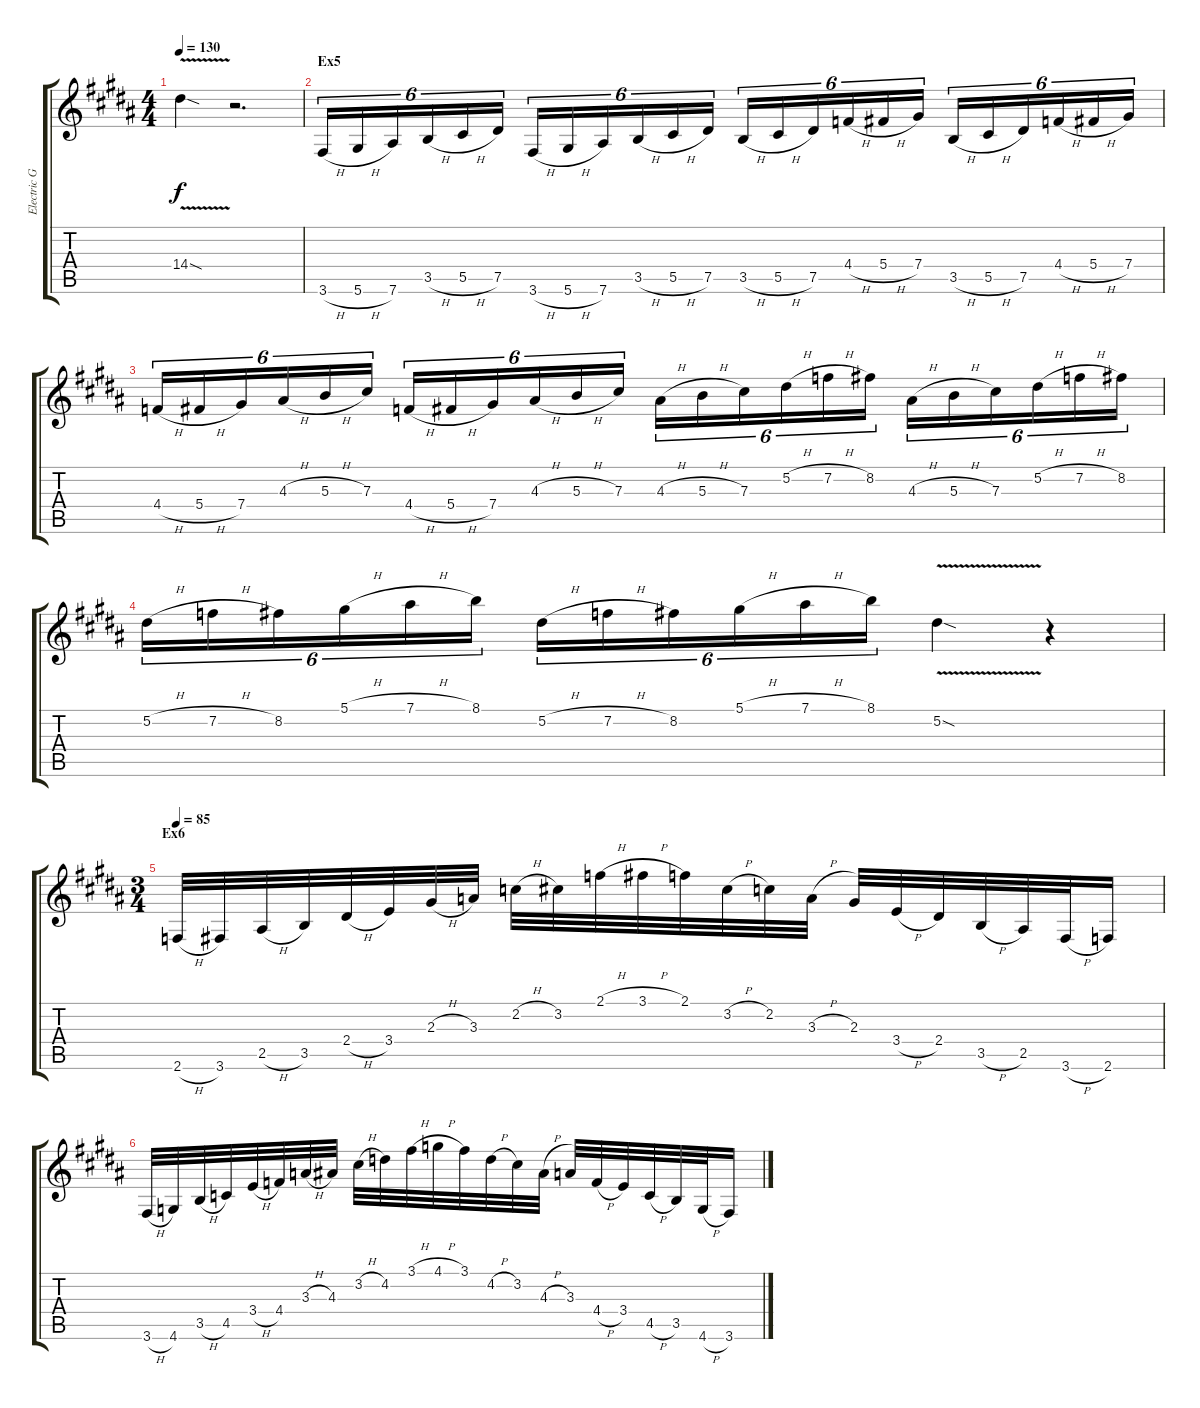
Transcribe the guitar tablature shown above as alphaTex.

\track ("Electric Guitar" "Electric G") {instrument distortionguitar}
\staff {score tabs}
\tuning (Eb4 Bb3 Gb3 Db3 Ab2 Eb2) {hide}
\ts (4 4)
\tempo 130
\clef g2
\ks b
14.4{v sod}.4{dy f} r.2{d} |
\section ("" "Ex5")
3.6{h}.16{tu (6 4)} 5.6{h}.16{tu (6 4)} 7.6.16{tu (6 4)} 3.5{h}.16{tu (6 4)} 5.5{h}.16{tu (6 4)} 7.5.16{tu (6 4)} 3.6{h}.16{tu (6 4)} 5.6{h}.16{tu (6 4)} 7.6.16{tu (6 4)} 3.5{h}.16{tu (6 4)} 5.5{h}.16{tu (6 4)} 7.5.16{tu (6 4)} 3.5{h}.16{tu (6 4)} 5.5{h}.16{tu (6 4)} 7.5.16{tu (6 4)} 4.4{h}.16{tu (6 4)} 5.4{h}.16{tu (6 4)} 7.4.16{tu (6 4)} 3.5{h}.16{tu (6 4)} 5.5{h}.16{tu (6 4)} 7.5.16{tu (6 4)} 4.4{h}.16{tu (6 4)} 5.4{h}.16{tu (6 4)} 7.4.16{tu (6 4)} |
4.4{h}.16{tu (6 4)} 5.4{h}.16{tu (6 4)} 7.4.16{tu (6 4)} 4.3{h}.16{tu (6 4)} 5.3{h}.16{tu (6 4)} 7.3.16{tu (6 4)} 4.4{h}.16{tu (6 4)} 5.4{h}.16{tu (6 4)} 7.4.16{tu (6 4)} 4.3{h}.16{tu (6 4)} 5.3{h}.16{tu (6 4)} 7.3.16{tu (6 4)} 4.3{h}.16{tu (6 4)} 5.3{h}.16{tu (6 4)} 7.3.16{tu (6 4)} 5.2{h}.16{tu (6 4)} 7.2{h}.16{tu (6 4)} 8.2.16{tu (6 4)} 4.3{h}.16{tu (6 4)} 5.3{h}.16{tu (6 4)} 7.3.16{tu (6 4)} 5.2{h}.16{tu (6 4)} 7.2{h}.16{tu (6 4)} 8.2.16{tu (6 4)} |
5.2{h}.16{tu (6 4)} 7.2{h}.16{tu (6 4)} 8.2.16{tu (6 4)} 5.1{h}.16{tu (6 4)} 7.1{h}.16{tu (6 4)} 8.1.16{tu (6 4)} 5.2{h}.16{tu (6 4)} 7.2{h}.16{tu (6 4)} 8.2.16{tu (6 4)} 5.1{h}.16{tu (6 4)} 7.1{h}.16{tu (6 4)} 8.1.16{tu (6 4)} 5.2{v sod}.4 r.4 |
\ts (3 4)
\section ("" "Ex6")
\tempo 85
2.6{h}.32 3.6.32 2.5{h}.32 3.5.32 2.4{h}.32 3.4.32 2.3{h}.32 3.3.32 2.2{h}.32 3.2.32 2.1{h}.32 3.1{h}.32 2.1.32 3.2{h}.32 2.2.32 3.3{h}.32 2.3.32 3.4{h}.32 2.4.32 3.5{h}.32 2.5.32 3.6{h}.32 2.6.16 |
3.6{h}.32 4.6.32 3.5{h}.32 4.5.32 3.4{h}.32 4.4.32 3.3{h}.32 4.3.32 3.2{h}.32 4.2.32 3.1{h}.32 4.1{h}.32 3.1.32 4.2{h}.32 3.2.32 4.3{h}.32 3.3.32 4.4{h}.32 3.4.32 4.5{h}.32 3.5.32 4.6{h}.32 3.6.16
